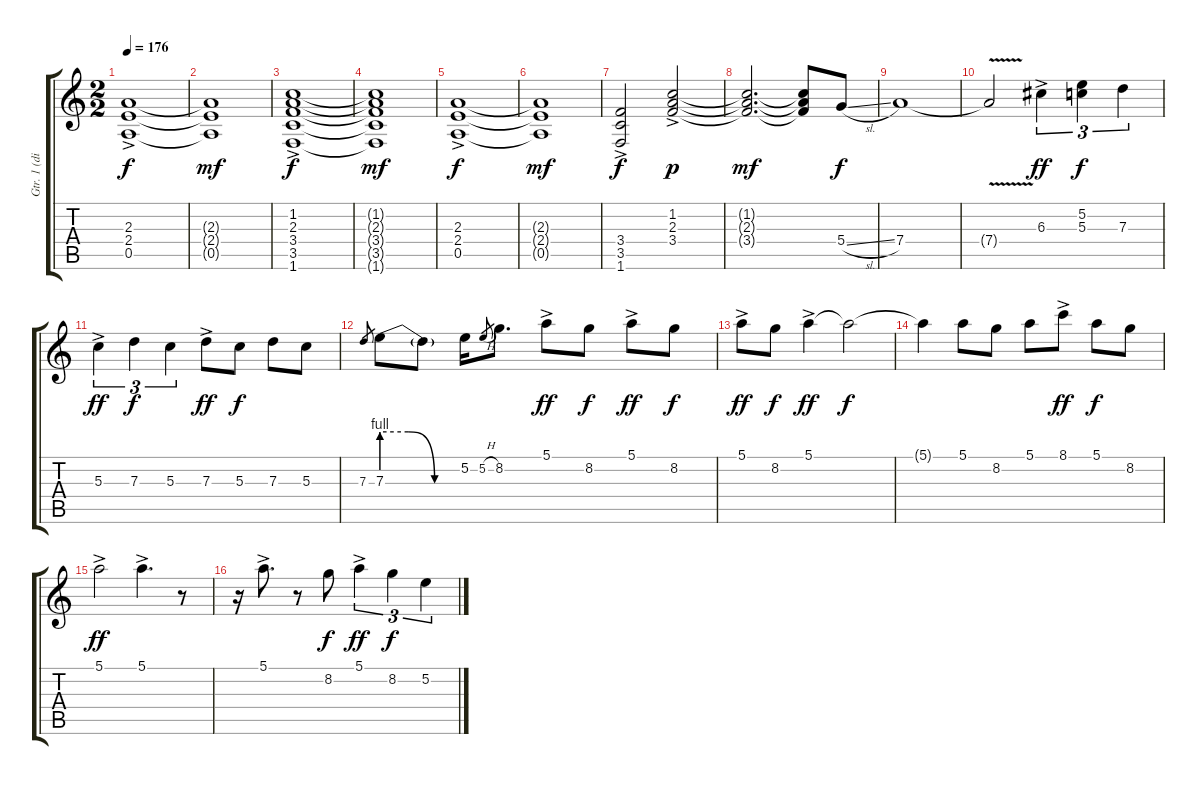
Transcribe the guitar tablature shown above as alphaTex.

\track ("Gtr. 1 (dist. elec)" "Gtr. 1 (di") {instrument distortionguitar}
\staff {score tabs}
\tuning (E4 B3 G3 D3 A2 E2) {hide}
\ts (2 2)
\tempo 176
\clef g2
\ks c
(2.3{ac} 2.4{ac} 0.5{ac}).1{dy f} |
(2.3{t} 2.4{t} 0.5{t}).1{dy mf} |
(1.2{ac} 2.3{ac} 3.4{ac} 3.5{ac} 1.6{ac}).1{dy f} |
(1.2{t} 2.3{t} 3.4{t} 3.5{t} 1.6{t}).1{dy mf} |
(2.3{ac} 2.4{ac} 0.5{ac}).1{dy f} |
(2.3{t} 2.4{t} 0.5{t}).1{dy mf} |
(3.4{ac} 3.5{ac} 1.6{ac}).2{dy f} (1.2 2.3{ac} 3.4{ac}).2{dy p} |
(1.2{t} 2.3{t} 3.4{t}).2{d dy mf} (1.2{t} 2.3{t} 3.4{t}).8 5.4{sl}.8{dy f} |
7.4.1 |
7.4{v t}.2 6.3{ac}.4{tu (3 2) dy ff} (5.2 5.3).4{tu (3 2) dy f} 7.3.4{tu (3 2)} |
5.3{ac}.4{tu (3 2) dy ff} 7.3.4{tu (3 2) dy f} 5.3.4{tu (3 2)} 7.3{ac}.8{dy ff} 5.3.8{dy f} 7.3.8 5.3.8 |
7.3.8{gr} 7.3{be (custom 0 4 20 4 40 0 60 0)}.8 7.3{t}.8 5.2.16 5.2{h}.8{gr} 8.2.8{d} 5.1{ac}.8{dy ff} 8.2.8{dy f} 5.1{ac}.8{dy ff} 8.2.8{dy f} |
5.1{ac}.8{dy ff} 8.2.8{dy f} 5.1{ac}.4{dy ff} 5.1{t}.2{dy f} |
5.1{t}.4 5.1.8 8.2.8 5.1.8 8.1{ac}.8{dy ff} 5.1.8{dy f} 8.2.8 |
5.1{ac}.2{dy ff} 5.1{ac}.4{d} r.8 |
r.16 5.1{ac}.8{d} r.8 8.2.8{dy f} 5.1{ac}.4{tu (3 2) dy ff} 8.2.4{tu (3 2) dy f} 5.2.4{tu (3 2)}
